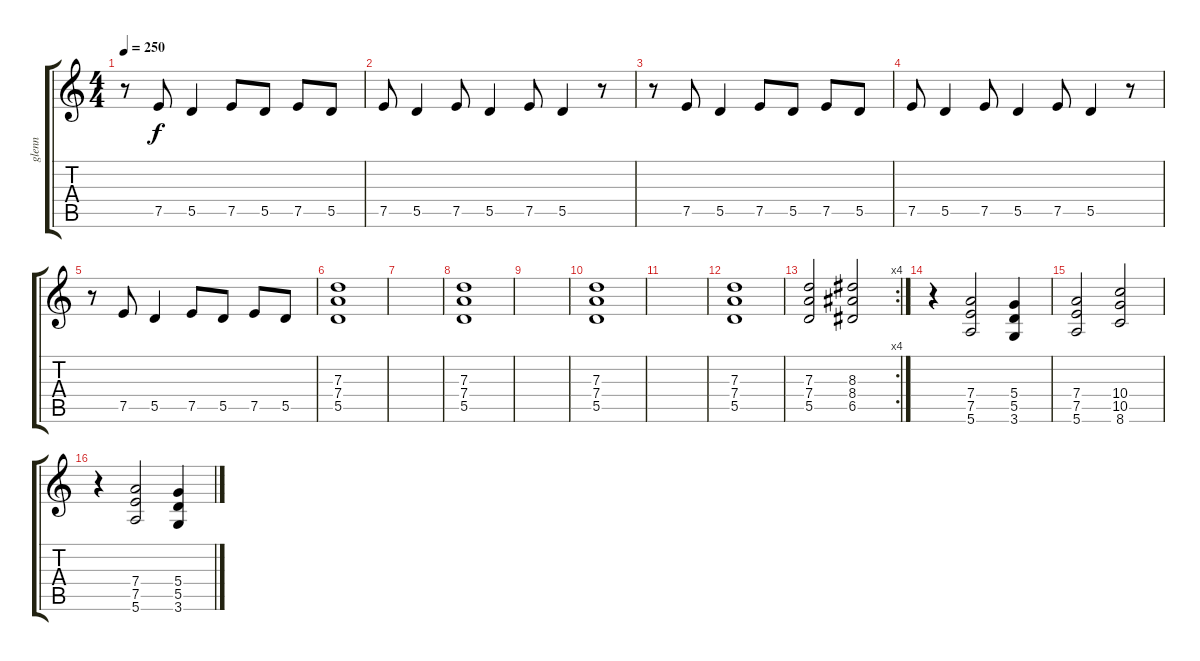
\track ("glenn" "glenn") {instrument overdrivenguitar}
\staff {score tabs}
\tuning (E4 B3 G3 D3 A2 E2) {hide}
\ts (4 4)
\tempo 250
\clef g2
\ks c
r.8{dy f} 7.5.8 5.5.4 7.5.8 5.5.8 7.5.8 5.5.8 |
7.5.8 5.5.4 7.5.8 5.5.4 7.5.8 5.5.4 r.8 |
r.8 7.5.8 5.5.4 7.5.8 5.5.8 7.5.8 5.5.8 |
7.5.8 5.5.4 7.5.8 5.5.4 7.5.8 5.5.4 r.8 |
r.8 7.5.8 5.5.4 7.5.8 5.5.8 7.5.8 5.5.8 |
(7.3 7.4 5.5).1 |
|
(7.3 7.4 5.5).1 |
|
(7.3 7.4 5.5).1 |
|
(7.3 7.4 5.5).1 |
\rc 4
(7.3 7.4 5.5).2 (8.3 8.4 6.5).2 |
r.4 (7.4 7.5 5.6).2 (5.4 5.5 3.6).4 |
(7.4 7.5 5.6).2 (10.4 10.5 8.6).2 |
r.4 (7.4 7.5 5.6).2 (5.4 5.5 3.6).4
